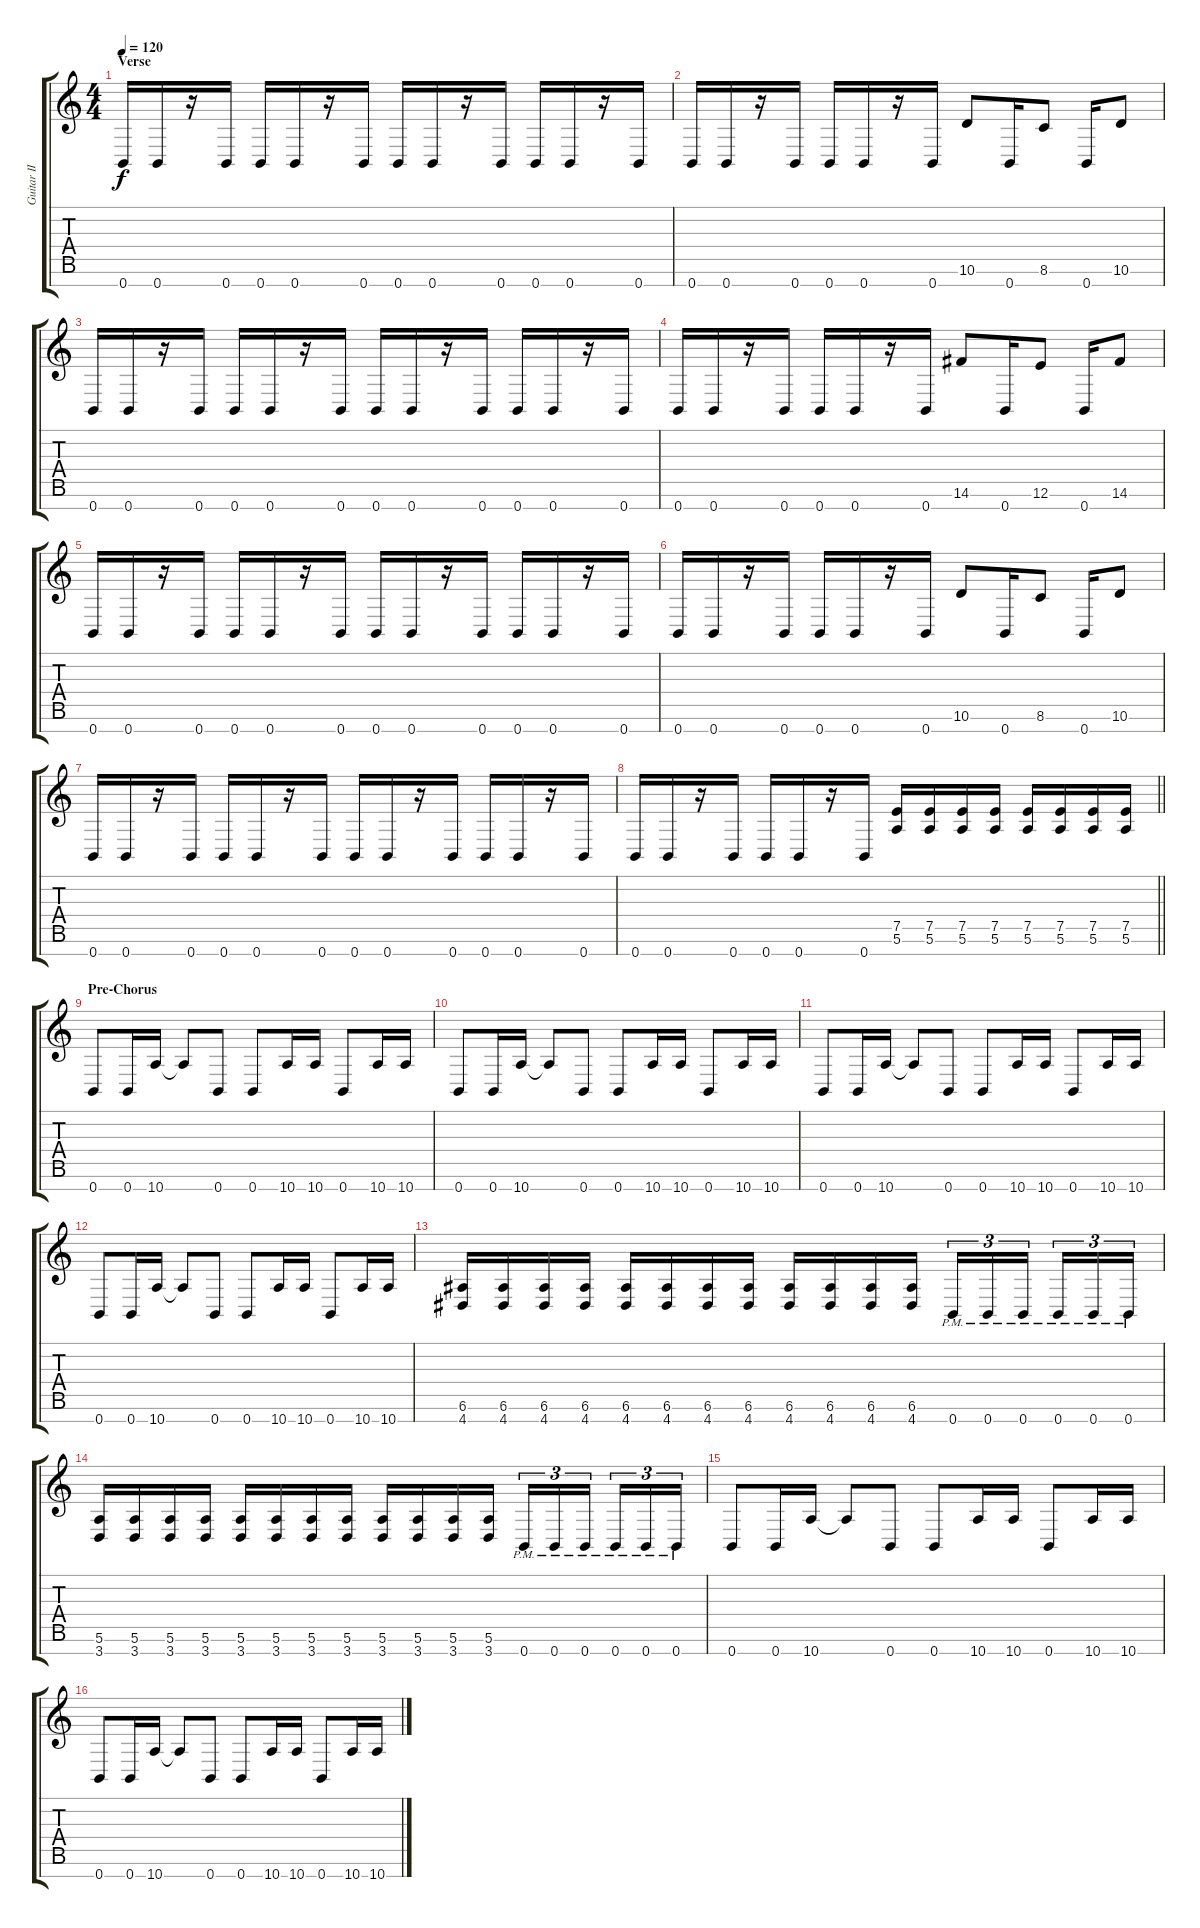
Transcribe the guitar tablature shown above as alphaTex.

\track ("Guitar II" "Guitar II") {instrument distortionguitar}
\staff {score tabs}
\tuning (E4 B3 G3 D3 A2 E2 B1) {hide}
\ts (4 4)
\section ("" "Verse")
\tempo 120
\clef g2
\ks c
0.7.16{dy f} 0.7.16 r.16 0.7.16 0.7.16 0.7.16 r.16 0.7.16 0.7.16 0.7.16 r.16 0.7.16 0.7.16 0.7.16 r.16 0.7.16 |
0.7.16 0.7.16 r.16 0.7.16 0.7.16 0.7.16 r.16 0.7.16 10.6.8 0.7.16 8.6.8 0.7.16 10.6.8 |
0.7.16 0.7.16 r.16 0.7.16 0.7.16 0.7.16 r.16 0.7.16 0.7.16 0.7.16 r.16 0.7.16 0.7.16 0.7.16 r.16 0.7.16 |
0.7.16 0.7.16 r.16 0.7.16 0.7.16 0.7.16 r.16 0.7.16 14.6.8 0.7.16 12.6.8 0.7.16 14.6.8 |
0.7.16 0.7.16 r.16 0.7.16 0.7.16 0.7.16 r.16 0.7.16 0.7.16 0.7.16 r.16 0.7.16 0.7.16 0.7.16 r.16 0.7.16 |
0.7.16 0.7.16 r.16 0.7.16 0.7.16 0.7.16 r.16 0.7.16 10.6.8 0.7.16 8.6.8 0.7.16 10.6.8 |
0.7.16 0.7.16 r.16 0.7.16 0.7.16 0.7.16 r.16 0.7.16 0.7.16 0.7.16 r.16 0.7.16 0.7.16 0.7.16 r.16 0.7.16 |
\barLineRight lightlight
0.7.16 0.7.16 r.16 0.7.16 0.7.16 0.7.16 r.16 0.7.16 (7.5 5.6).16 (7.5 5.6).16 (7.5 5.6).16 (7.5 5.6).16 (7.5 5.6).16 (7.5 5.6).16 (7.5 5.6).16 (7.5 5.6).16 |
\section ("" "Pre-Chorus")
0.7.8 0.7.16 10.7.16 10.7{t}.8 0.7.8 0.7.8 10.7.16 10.7.16 0.7.8 10.7.16 10.7.16 |
0.7.8 0.7.16 10.7.16 10.7{t}.8 0.7.8 0.7.8 10.7.16 10.7.16 0.7.8 10.7.16 10.7.16 |
0.7.8 0.7.16 10.7.16 10.7{t}.8 0.7.8 0.7.8 10.7.16 10.7.16 0.7.8 10.7.16 10.7.16 |
0.7.8 0.7.16 10.7.16 10.7{t}.8 0.7.8 0.7.8 10.7.16 10.7.16 0.7.8 10.7.16 10.7.16 |
(6.6 4.7).16 (6.6 4.7).16 (6.6 4.7).16 (6.6 4.7).16 (6.6 4.7).16 (6.6 4.7).16 (6.6 4.7).16 (6.6 4.7).16 (6.6 4.7).16 (6.6 4.7).16 (6.6 4.7).16 (6.6 4.7).16 0.7{pm}.16{tu (3 2)} 0.7{pm}.16{tu (3 2)} 0.7{pm}.16{tu (3 2)} 0.7{pm}.16{tu (3 2)} 0.7{pm}.16{tu (3 2)} 0.7{pm}.16{tu (3 2)} |
(5.6 3.7).16 (5.6 3.7).16 (5.6 3.7).16 (5.6 3.7).16 (5.6 3.7).16 (5.6 3.7).16 (5.6 3.7).16 (5.6 3.7).16 (5.6 3.7).16 (5.6 3.7).16 (5.6 3.7).16 (5.6 3.7).16 0.7{pm}.16{tu (3 2)} 0.7{pm}.16{tu (3 2)} 0.7{pm}.16{tu (3 2)} 0.7{pm}.16{tu (3 2)} 0.7{pm}.16{tu (3 2)} 0.7{pm}.16{tu (3 2)} |
0.7.8 0.7.16 10.7.16 10.7{t}.8 0.7.8 0.7.8 10.7.16 10.7.16 0.7.8 10.7.16 10.7.16 |
0.7.8 0.7.16 10.7.16 10.7{t}.8 0.7.8 0.7.8 10.7.16 10.7.16 0.7.8 10.7.16 10.7.16
